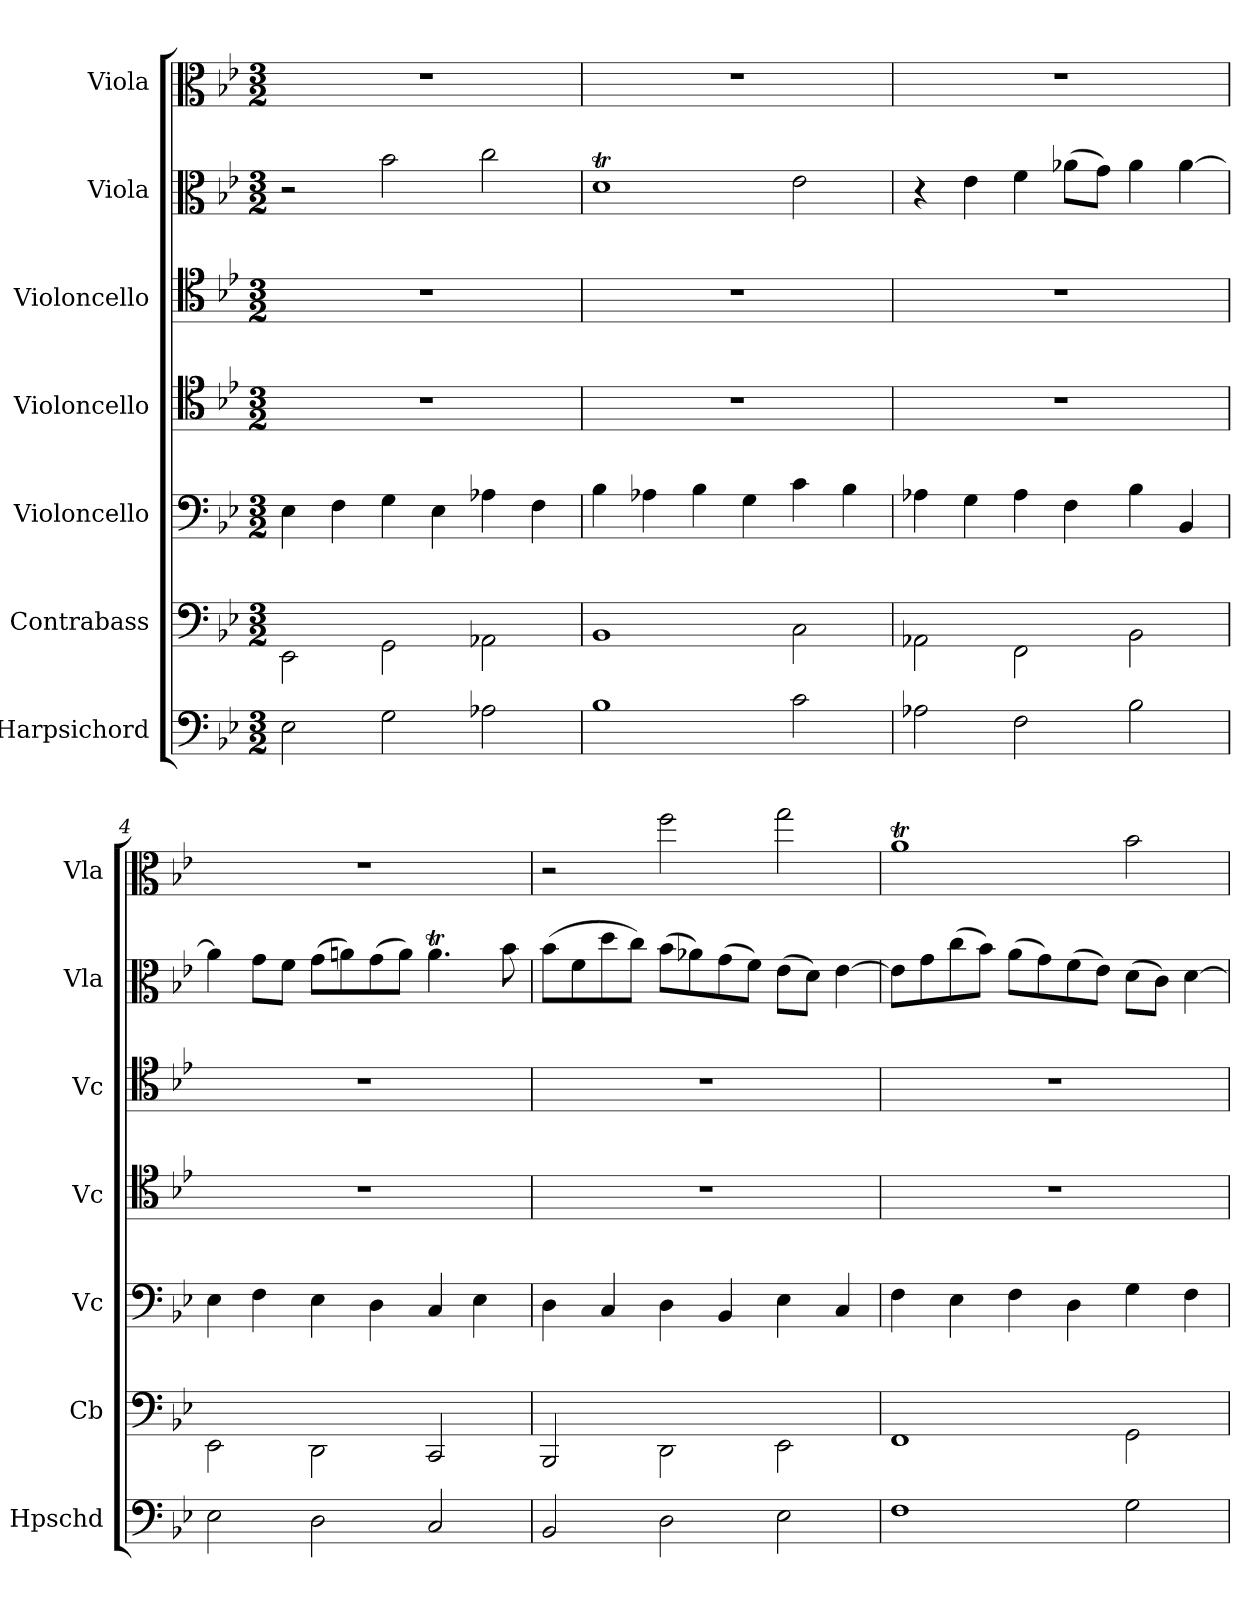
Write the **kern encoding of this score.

**kern	**kern	**kern	**kern	**kern	**kern	**kern
*part7	*part6	*part5	*part4	*part3	*part2	*part1
*staff7	*staff6	*staff5	*staff4	*staff3	*staff2	*staff1
*I"Harpsichord	*I"Contrabass	*I"Violoncello	*I"Violoncello	*I"Violoncello	*I"Viola	*I"Viola
*I'Hpschd	*I'Cb	*I'Vc	*I'Vc	*I'Vc	*I'Vla	*I'Vla
*clefF4	*clefF4	*clefF4	*clefC4	*clefC4	*clefC3	*clefC3
*	*ITrd7c12	*	*	*	*	*
*k[b-e-]	*k[b-e-]	*k[b-e-]	*k[b-e-]	*k[b-e-]	*k[b-e-]	*k[b-e-]
*B-:	*B-:	*B-:	*B-:	*B-:	*B-:	*B-:
*M3/2	*M3/2	*M3/2	*M3/2	*M3/2	*M3/2	*M3/2
=1	=1	=1	=1	=1	=1	=1
2E-\	2EEE-\	4E-\	1.r	1.r	2r	1.r
.	.	4F\	.	.	.	.
2G\	2GGG\	4G\	.	.	2b-\	.
.	.	4E-\	.	.	.	.
2A-X\	2AAA-X\	4A-X\	.	.	2cc\	.
.	.	4F\	.	.	.	.
=2	=2	=2	=2	=2	=2	=2
1B-\	1BBB-\	4B-\	1.r	1.r	1dt\	1.r
.	.	4A-X\	.	.	.	.
.	.	4B-\	.	.	.	.
.	.	4G\	.	.	.	.
2c\	2CC\	4c\	.	.	2e-\	.
.	.	4B-\	.	.	.	.
=3	=3	=3	=3	=3	=3	=3
2A-X\	2AAA-X\	4A-X\	1.r	1.r	4r	1.r
.	.	4G\	.	.	4e-\	.
2F\	2FFF\	4A-\	.	.	4f\	.
.	.	4F\	.	.	(8a-X\L	.
.	.	.	.	.	8g\J)	.
2B-\	2BBB-\	4B-\	.	.	4a-\	.
.	.	4BB-/	.	.	[4a-\	.
=4	=4	=4	=4	=4	=4	=4
2E-\	2EEE-\	4E-\	1.r	1.r	4a-\]	1.r
.	.	4F\	.	.	8g\L	.
.	.	.	.	.	8f\J	.
2D\	2DDD\	4E-\	.	.	(8g\L	.
.	.	.	.	.	8an\)	.
.	.	4D\	.	.	(8g\	.
.	.	.	.	.	8a\J)	.
2C/	2CCC/	4C/	.	.	4.at\	.
.	.	4E-\	.	.	.	.
.	.	.	.	.	8b-\	.
=5	=5	=5	=5	=5	=5	=5
2BB-/	2BBBB-/	4D\	1.r	1.r	(8b-\L	2r
.	.	.	.	.	8f\	.
.	.	4C/	.	.	8dd\	.
.	.	.	.	.	8cc\J)	.
2D\	2DDD\	4D\	.	.	(8b-\L	2ff\
.	.	.	.	.	8a-X\)	.
.	.	4BB-/	.	.	(8g\	.
.	.	.	.	.	8f\J)	.
2E-\	2EEE-\	4E-\	.	.	(8e-\L	2gg\
.	.	.	.	.	8d\J)	.
.	.	4C/	.	.	[4e-\	.
=6	=6	=6	=6	=6	=6	=6
1F\	1FFF\	4F\	1.r	1.r	8e-\L]	1at\
.	.	.	.	.	8g\	.
.	.	4E-\	.	.	(8cc\	.
.	.	.	.	.	8b-\J)	.
.	.	4F\	.	.	(8a\L	.
.	.	.	.	.	8g\)	.
.	.	4D\	.	.	(8f\	.
.	.	.	.	.	8e-\J)	.
2G\	2GGG\	4G\	.	.	(8d\L	2b-\
.	.	.	.	.	8c\J)	.
.	.	4F\	.	.	[4d\	.
=	=	=	=	=	=	=
*-	*-	*-	*-	*-	*-	*-
